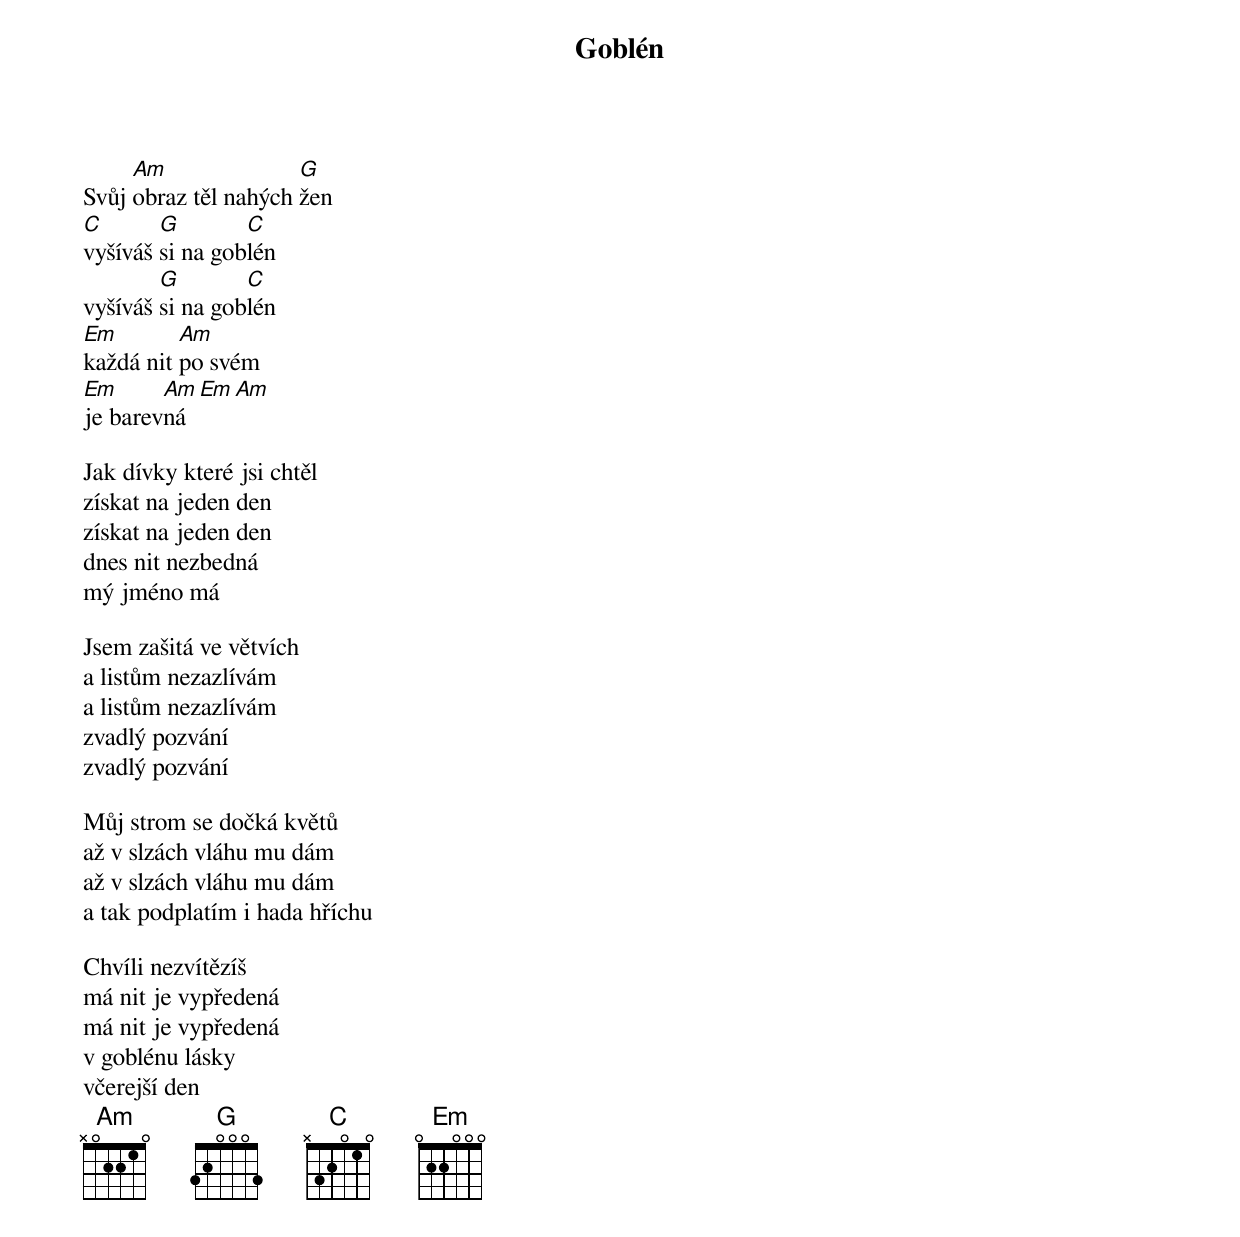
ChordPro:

{title: Goblén}

Svůj [Am]obraz těl nahých [G]žen
[C]vyšíváš [G]si na gob[C]lén
vyšíváš [G]si na gob[C]lén
[Em]každá nit [Am]po svém
[Em]je barev[Am]ná [Em][Am]

Jak dívky které jsi chtěl
získat na jeden den
získat na jeden den
dnes nit nezbedná
mý jméno má

Jsem zašitá ve větvích
a listům nezazlívám
a listům nezazlívám
zvadlý pozvání
zvadlý pozvání

Můj strom se dočká květů
až v slzách vláhu mu dám
až v slzách vláhu mu dám
a tak podplatím i hada hříchu

Chvíli nezvítězíš
má nit je vypředená
má nit je vypředená
v goblénu lásky
včerejší den
